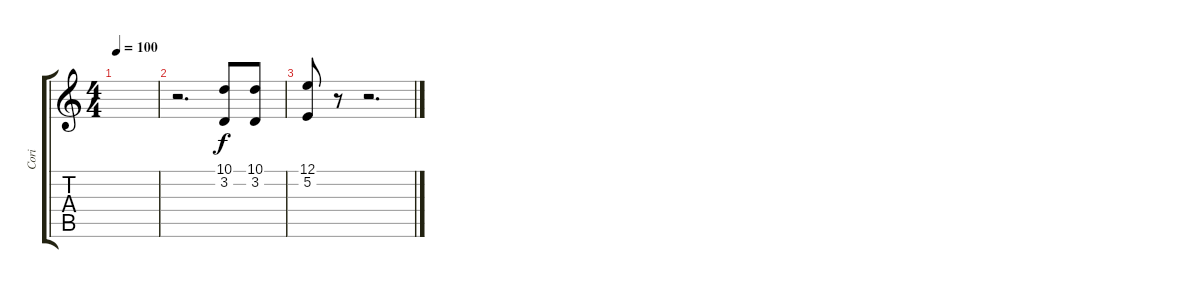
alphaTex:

\track ("Cori" "Cori") {instrument choiraahs}
\staff {score tabs}
\tuning (E4 B3 G3 D3 A2 E2) {hide}
\ts (4 4)
\tempo 100
\clef g2
\ks c
|
r.2{d} (10.1 3.2).8 (10.1 3.2).8 |
(12.1 5.2).8 r.8 r.2{d}
